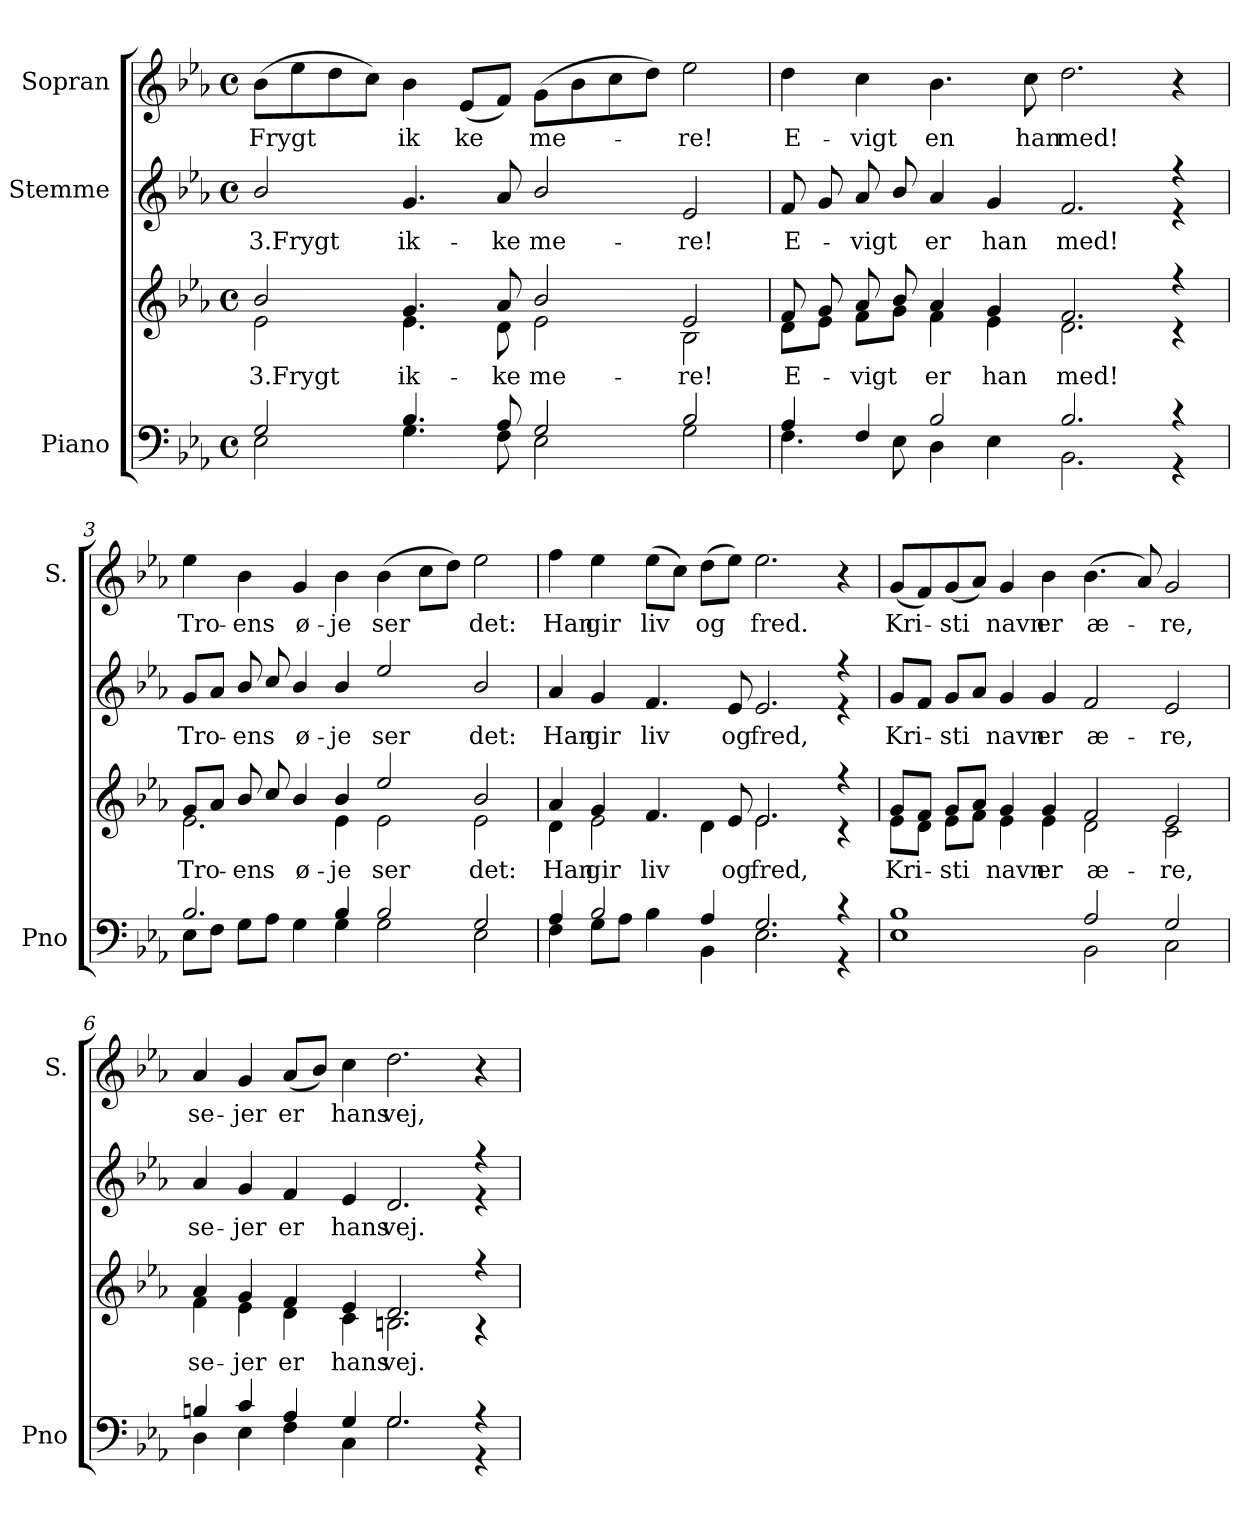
**kern	**kern	**text	**kern	**text	**kern	**text
*part3	*part3	*part3	*part2	*part2	*part1	*part1
*staff4	*staff3	*staff3	*staff2	*staff2	*staff1	*staff1
*I"Piano	*	*	*I"Stemme	*	*I"Sopran	*
*I'Pno	*	*	*	*	*I'S.	*
*clefF4	*clefG2	*	*clefG2	*	*clefG2	*
*k[b-e-a-]	*k[b-e-a-]	*	*k[b-e-a-]	*	*k[b-e-a-]	*
*E-:	*E-:	*	*E-:	*	*E-:	*
*M4/4	*M4/4	*	*M4/4	*	*M4/4	*
*met(c)	*met(c)	*	*met(c)	*	*met(c)	*
=1	=1	=1	=1	=1	=1	=1
*^	*	*	*	*	*	*
!	!	!	!LO:LY:b	!	!LO:LY:b	!	!LO:LY:b
*	*	*^	*	*	*	*	*
2G/	2E-\	2b-/	2e-\	3.Frygt	2b-/	3.Frygt	(8b-\L	Frygt
.	.	.	.	.	.	.	8ee-\	.
.	.	.	.	.	.	.	8dd\	.
.	.	.	.	.	.	.	8cc\J)	.
!	!	!	!	!LO:LY:b	!	!LO:LY:b	!	!LO:LY:b
4.B-/	4.G\	4.g/	4.e-\	ik-	4.g/	ik-	4b-\	ik
!	!	!	!	!	!	!	!	!LO:LY:b
.	.	.	.	.	.	.	(8e-/L	-ke
!	!	!	!	!LO:LY:b	!	!LO:LY:b	!	!
8A-/	8F\	8a-/	8d\	-ke	8a-/	-ke	8f/J)	.
!	!	!	!	!LO:LY:b	!	!LO:LY:b	!	!LO:LY:b
2G/	2E-\	2b-/	2e-\	me-	2b-/	me-	(8g\L	me-
.	.	.	.	.	.	.	8b-\	.
.	.	.	.	.	.	.	8cc\	.
.	.	.	.	.	.	.	8dd\J)	.
!	!	!	!	!LO:LY:b	!	!LO:LY:b	!	!LO:LY:b
2B-/	2G\	2e-/	2B-\	-re!	2e-/	-re!	2ee-\	-re!
=2	=2	=2	=2	=2	=2	=2	=2	=2
!	!	!	!	!LO:LY:b	!	!LO:LY:b	!	!LO:LY:b
*	*	*	*	*	*^	*	*	*
4A-/	4.F\	8f/	8d\L	E-	8f/	1..ryy	E-	4dd\	E-
.	.	8g/	8e-\J	.	8g/	.	.	.	.
!	!	!	!	!LO:LY:b	!	!	!LO:LY:b	!	!LO:LY:b
4F/	.	8a-/	8f\L	-vigt	8a-/	.	-vigt	4cc\	-vigt
.	8E-\	8b-/	8g\J	.	8b-/	.	.	.	.
!	!	!	!	!LO:LY:b	!	!	!LO:LY:b	!	!LO:LY:b
2B-/	4D\	4a-/	4f\	er	4a-/	.	er	4.b-\	en
!	!	!	!	!LO:LY:b	!	!	!LO:LY:b	!	!
.	4E-\	4g/	4e-\	han	4g/	.	han	.	.
!	!	!	!	!	!	!	!	!	!LO:LY:b
.	.	.	.	.	.	.	.	8cc\	han
!	!	!	!	!LO:LY:b	!	!	!LO:LY:b	!	!LO:LY:b
2.B-/	2.BB-\	2.f/	2.d\	med!	2.f/	.	med!	2.dd\	med!
4r	4r	4r	4r	.	4r	4r	.	4r	.
=3	=3	=3	=3	=3	=3	=3	=3	=3	=3
!	!	!	!	!LO:LY:b	!	!	!LO:LY:b	!	!LO:LY:b
*	*	*	*	*	*v	*v	*	*	*
2.B-/	8E-\L	8g/L	2.e-\	Tro-	8g/L	Tro-	4ee-\	Tro-
.	8F\J	8a-/J	.	.	8a-/J	.	.	.
!	!	!	!	!LO:LY:b	!	!LO:LY:b	!	!LO:LY:b
.	8G\L	8b-/	.	-ens	8b-/	-ens	4b-\	-ens
.	8A-\J	8cc/	.	.	8cc/	.	.	.
!	!	!	!	!LO:LY:b	!	!LO:LY:b	!	!LO:LY:b
.	4G\	4b-/	.	ø-	4b-/	ø-	4g/	ø-
!	!	!	!	!LO:LY:b	!	!LO:LY:b	!	!LO:LY:b
4B-/	4G\	4b-/	4e-\	-je	4b-/	-je	4b-\	-je
!	!	!	!	!LO:LY:b	!	!LO:LY:b	!	!LO:LY:b
2B-/	2G\	2ee-/	2e-\	ser	2ee-/	ser	(4b-\	ser
.	.	.	.	.	.	.	8cc\L	.
.	.	.	.	.	.	.	8dd\J)	.
!	!	!	!	!LO:LY:b	!	!LO:LY:b	!	!LO:LY:b
2G/	2E-\	2b-/	2e-\	det:	2b-/	det:	2ee-\	det:
!!LO:LB:g=z
=4	=4	=4	=4	=4	=4	=4	=4	=4
!	!	!	!	!LO:LY:b	!	!LO:LY:b	!	!LO:LY:b
*	*	*	*	*	*^	*	*	*
4A-/	4F\	4a-/	4d\	Han	4a-/	1..ryy	Han	4ff\	Han
!	!	!	!	!LO:LY:b	!	!	!LO:LY:b	!	!LO:LY:b
2B-/	8G\L	4g/	2e-\	gir	4g/	.	gir	4ee-\	gir
.	8A-\J	.	.	.	.	.	.	.	.
!	!	!	!	!LO:LY:b	!	!	!LO:LY:b	!	!LO:LY:b
.	4B-\	4.f/	.	liv	4.f/	.	liv	(8ee-\L	liv
.	.	.	.	.	.	.	.	8cc\J)	.
!	!	!	!	!	!	!	!	!	!LO:LY:b
4A-/	4BB-\	.	4d\	.	.	.	.	(8dd\L	og
!	!	!	!	!LO:LY:b	!	!	!LO:LY:b	!	!
.	.	8e-/	.	og	8e-/	.	og	8ee-\J)	.
!	!	!	!	!LO:LY:b	!	!	!LO:LY:b	!	!LO:LY:b
2.G/	2.E-\	2.e-/	2.e-\	fred,	2.e-/	.	fred,	2.ee-\	fred.
4r	4r	4r	4r	.	4r	4r	.	4r	.
=5	=5	=5	=5	=5	=5	=5	=5	=5	=5
!	!	!	!	!LO:LY:b	!	!	!LO:LY:b	!	!LO:LY:b
*	*	*	*	*	*v	*v	*	*	*
1B-	1E-	8g/L	8e-\L	Kri-	8g/L	Kri-	(8g/L	Kri-
.	.	8f/J	8d\J	.	8f/J	.	8f/)	.
!	!	!	!	!LO:LY:b	!	!LO:LY:b	!	!LO:LY:b
.	.	8g/L	8e-\L	-sti	8g/L	-sti	(8g/	-sti
.	.	8a-/J	8f\J	.	8a-/J	.	8a-/J)	.
!	!	!	!	!LO:LY:b	!	!LO:LY:b	!	!LO:LY:b
.	.	4g/	4e-\	navn	4g/	navn	4g/	navn
!	!	!	!	!LO:LY:b	!	!LO:LY:b	!	!LO:LY:b
.	.	4g/	4e-\	er	4g/	er	4b-\	er
!	!	!	!	!LO:LY:b	!	!LO:LY:b	!	!LO:LY:b
2A-/	2BB-\	2f/	2d\	æ-	2f/	æ-	(4.b-\	æ-
.	.	.	.	.	.	.	8a-/)	.
!	!	!	!	!LO:LY:b	!	!LO:LY:b	!	!LO:LY:b
2G/	2C\	2e-/	2c\	-re,	2e-/	-re,	2g/	-re,
=6	=6	=6	=6	=6	=6	=6	=6	=6
!	!	!	!	!LO:LY:b	!	!LO:LY:b	!	!LO:LY:b
*	*	*	*	*	*^	*	*	*
4Bn/	4D\	4a-/	4f\	se-	4a-/	1..ryy	se-	4a-/	se-
!	!	!	!	!LO:LY:b	!	!	!LO:LY:b	!	!LO:LY:b
4c/	4E-\	4g/	4e-\	-jer	4g/	.	-jer	4g/	-jer
!	!	!	!	!LO:LY:b	!	!	!LO:LY:b	!	!LO:LY:b
4A-/	4F\	4f/	4d\	er	4f/	.	er	(8a-/L	er
.	.	.	.	.	.	.	.	8b-/J)	.
!	!	!	!	!LO:LY:b	!	!	!LO:LY:b	!	!LO:LY:b
4G/	4C\	4e-/	4c\	hans	4e-/	.	hans	4cc\	hans
!	!	!	!	!LO:LY:b	!	!	!LO:LY:b	!	!LO:LY:b
2.G/	2.G\	2.d/	2.Bn\	vej.	2.d/	.	vej.	2.dd\	vej,
4r	4r	4r	4r	.	4r	4r	.	4r	.
*v	*v	*	*	*	*v	*v	*	*	*
*	*v	*v	*	*	*	*	*
=	=	=	=	=	=	=
*-	*-	*-	*-	*-	*-	*-
